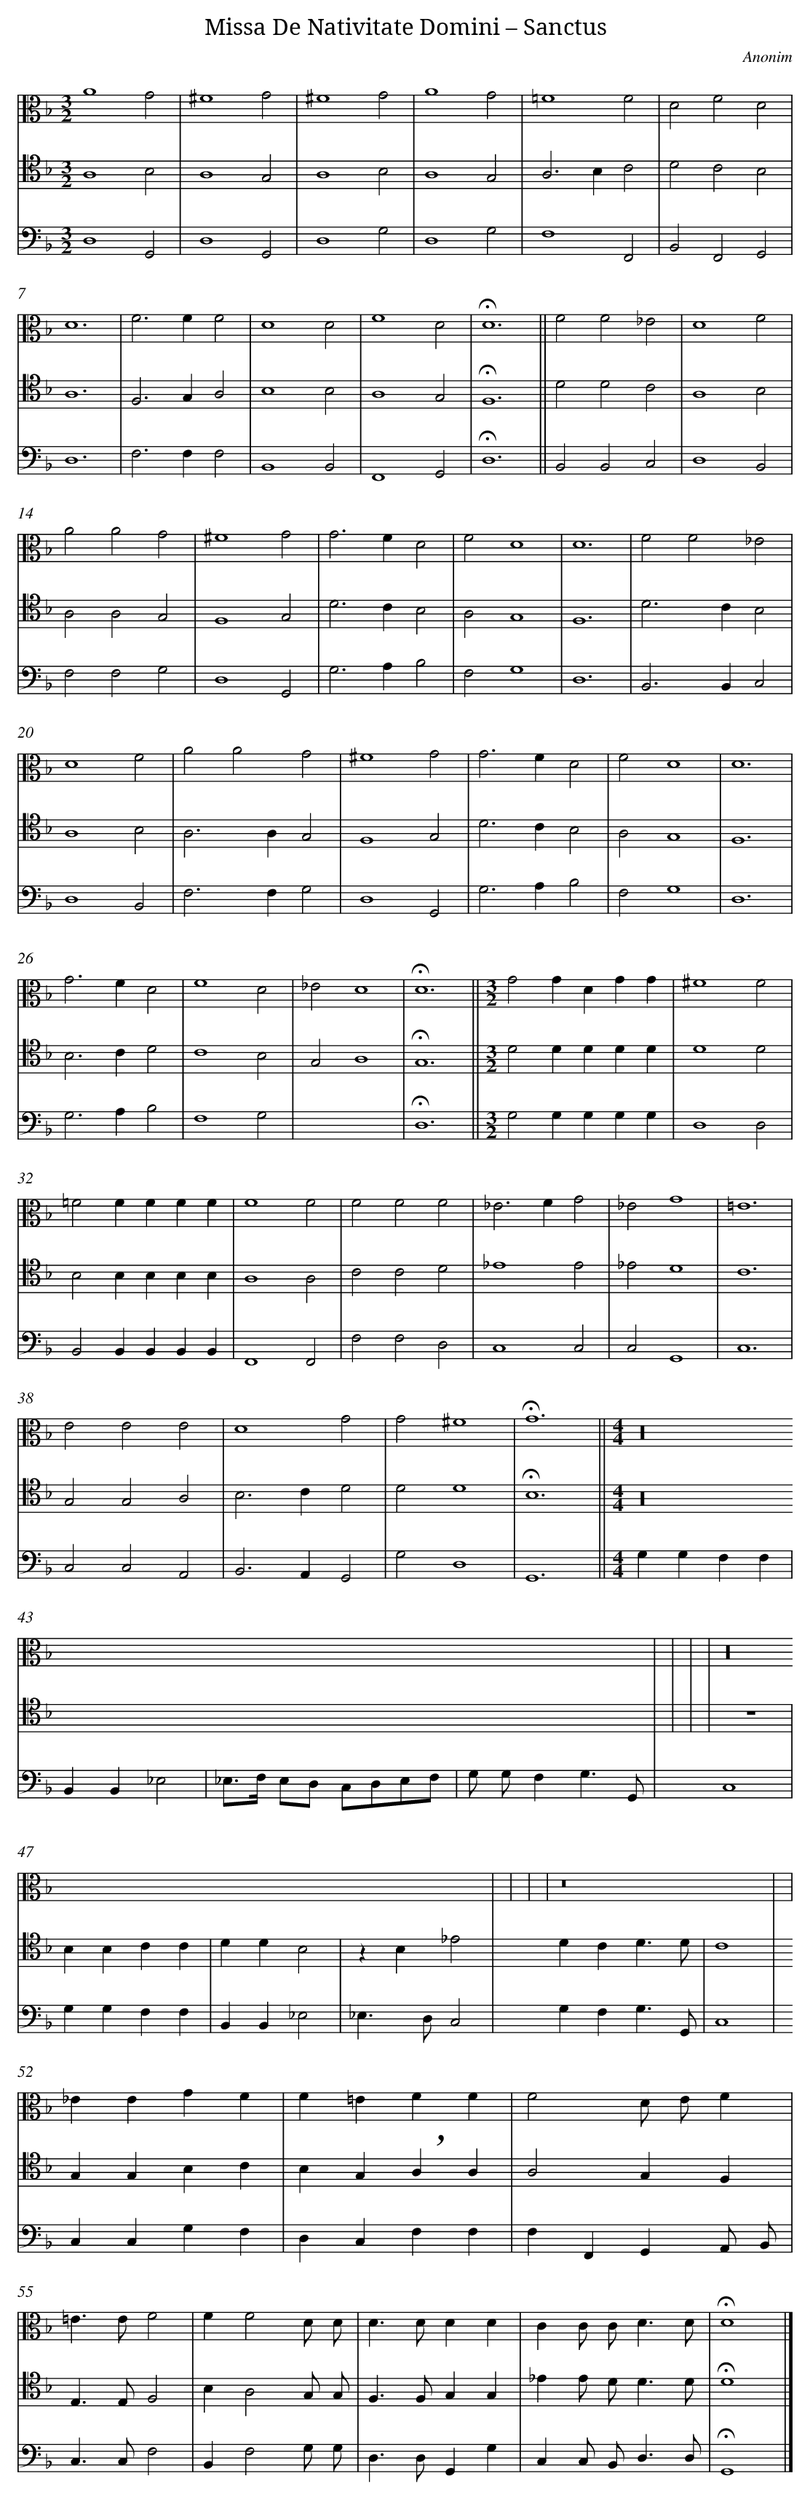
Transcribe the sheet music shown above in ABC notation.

X:1
T: Missa De Nativitate Domini – Sanctus
C: Anonim
L: 1/4
M: 3/2
V: 1 clef=alto
V: 2 clef=tenor
V: 3 clef=bass
K: F
[V:1] A4G2 |
[V:2] A,4B,2 |
[V:3] D,4G,,2 |
[V:1] ^F4G2 |
[V:2] A,4G,2 |
[V:3] D,4G,,2 |
[V:1] ^F4G2 |
[V:2] A,4B,2 |
[V:3] D,4G,2 |
[V:1] A4G2 |
[V:2] A,4G,2 |
[V:3] D,4G,2 |
[V:1] =F4F2 |
[V:2] A,2>B,2C2 |
[V:3] F,4F,,2 |
[V:1] D2F2D2 |
[V:2] D2C2B,2 |
[V:3] B,,2F,,2G,,2 |
[V:1] D6 |
[V:2] A,6 |
[V:3] D,6 |
[V:1] F2>F2F2 |
[V:2] F,2>G,2A,2 |
[V:3] F,2>F,2F,2 |
[V:1] D4D2 |
[V:2] B,4B,2 |
[V:3] B,,4B,,2 |
[V:1] F4D2 |
[V:2] A,4G,2 |
[V:3] F,,4G,,2 |
[V:1] !fermata!D6 ||
[V:2] !fermata!F,6 ||
[V:3] !fermata!D,6 ||
[V:1] F2F2_E2 |
[V:2] D2D2C2 |
[V:3] B,,2B,,2C,2 |
[V:1] D4F2 |
[V:2] A,4B,2 |
[V:3] D,4B,,2 |
[V:1] A2A2G2 |
[V:2] A,2A,2G,2 |
[V:3] F,2F,2G,2 |
[V:1] ^F4G2 |
[V:2] F,4G,2 |
[V:3] D,4G,,2 |
[V:1] G2>F2D2 |
[V:2] D2>C2B,2 |
[V:3] G,2>A,2B,2 |
[V:1] F2D4 |
[V:2] A,2G,4 |
[V:3] F,2G,4 |
[V:1] D6 |
[V:2] F,6 |
[V:3] D,6 |
[V:1] F2F2_E2 |
[V:2] D2>C2B,2 |
[V:3] B,,2>B,,2C,2 |
[V:1] D4F2 |
[V:2] A,4B,2 |
[V:3] D,4B,,2 |
[V:1] A2A2G2 |
[V:2] A,2>A,2G,2 |
[V:3] F,2>F,2G,2 |
[V:1] ^F4G2 |
[V:2] F,4G,2 |
[V:3] D,4G,,2 |
[V:1] G2>F2D2 |
[V:2] D2>C2B,2 |
[V:3] G,2>A,2B,2 |
[V:1] F2D4 |
[V:2] A,2G,4 |
[V:3] F,2G,4 |
[V:1] D6 |
[V:2] F,6 |
[V:3] D,6 |
[V:1] G2>F2D2 |
[V:2] B,2>C2D2 |
[V:3] G,2>A,2B,2 |
[V:1] F4D2 |
[V:2] C4B,2 |
[V:3] F,4G,2 |
[V:1] _E2D4 |
[V:2] G,2A,4 |
[V:3] x6 |
[V:1] !fermata!D6 ||
[V:2] !fermata!G,6 ||
[V:3] !fermata!D,6 ||
[V:1] [M:3/2]G2GDGG |
[V:2] [M:3/2]D2DDDD |
[V:3] [M:3/2]G,2G,G,G,G, |
[V:1] ^F4F2 |
[V:2] D4D2 |
[V:3] D,4D,2 |
[V:1] =F2FFFF |
[V:2] B,2B,B,B,B, |
[V:3] B,,2B,,B,,B,,B,, |
[V:1] F4F2 |
[V:2] A,4A,2 |
[V:3] F,,4F,,2 |
[V:1] F2F2F2 |
[V:2] C2C2D2 |
[V:3] F,2F,2D,2 |
[V:1] _E2>F2G2 |
[V:2] _E4E2 |
[V:3] C,4C,2 |
[V:1] _E2G4 |
[V:2] _E2D4 |
[V:3] C,2G,,4 |
[V:1] =E6 |
[V:2] C6 |
[V:3] C,6 |
[V:1] E2E2E2 |
[V:2] G,2G,2A,2 |
[V:3] C,2C,2A,,2 |
[V:1] D4G2 |
[V:2] B,2>C2D2 |
[V:3] B,,2>A,,2G,,2 |
[V:1] G2^F4 |
[V:2] D2D4 |
[V:3] G,2D,4 |
[V:1] !fermata!G6 ||
[V:2] !fermata!B,6 ||
[V:3] G,,6 ||
[V:1]  [K:F] [M:4/4]z16 |
[V:2]  [K:F] [M:4/4]z16 |
[V:3]  [K:F] [M:4/4]G,G,F,F, |
[V:1]  |
[V:2]  |
[V:3] B,,B,,_E,2 |
[V:1]  |
[V:2]  |
[V:3] _E,/>F,/ E,/D,/ C,/D,/E,/F,/ |
[V:1]  |
[V:2]  |
[V:3] G,/ G,/F,G,3/G,,/ |
[V:1] z16 |
[V:2] z4 |
[V:3] C,4 |
[V:1]  |
[V:2] B,B,CC |
[V:3] G,G,F,F, |
[V:1]  |
[V:2] DDB,2 |
[V:3] B,,B,,_E,2 |
[V:1]  |
[V:2] zB,_E2 |
[V:3] _E,>D,C,2 |
[V:1] z8 |
[V:2] DCD3/D/ |
[V:3] G,F,G,3/G,,/ |
[V:1]  |
[V:2] C4 |
[V:3] C,4 |
[V:1] _EEGF |
[V:2] G,G,B,C |
[V:3] C,C,G,F, |
[V:1] F=EFF |
[V:2] B,G,!breath!A,A, |
[V:3] D,C,F,F, |
[V:1] F2D/ E/F |
[V:2] A,2G,F, |
[V:3] F,F,,G,,A,,/ B,,/ |
[V:1] =E>EF2 |
[V:2] E,>E,F,2 |
[V:3] C,>C,F,2 |
[V:1] FF2D/ D/ |
[V:2] B,A,2G,/ G,/ |
[V:3] B,,F,2G,/ G,/ |
[V:1] D>DDD |
[V:2] F,>F,G,G, |
[V:3] D,>D,G,,G, |
[V:1] CC/ C<DD/ |
[V:2] _EE/ D<DD/ |
[V:3] C,C,/ B,,<D,D,/ |
[V:1] !fermata!D4 |]
[V:2] !fermata!D4 |]
[V:3] !fermata!G,,4 |]
